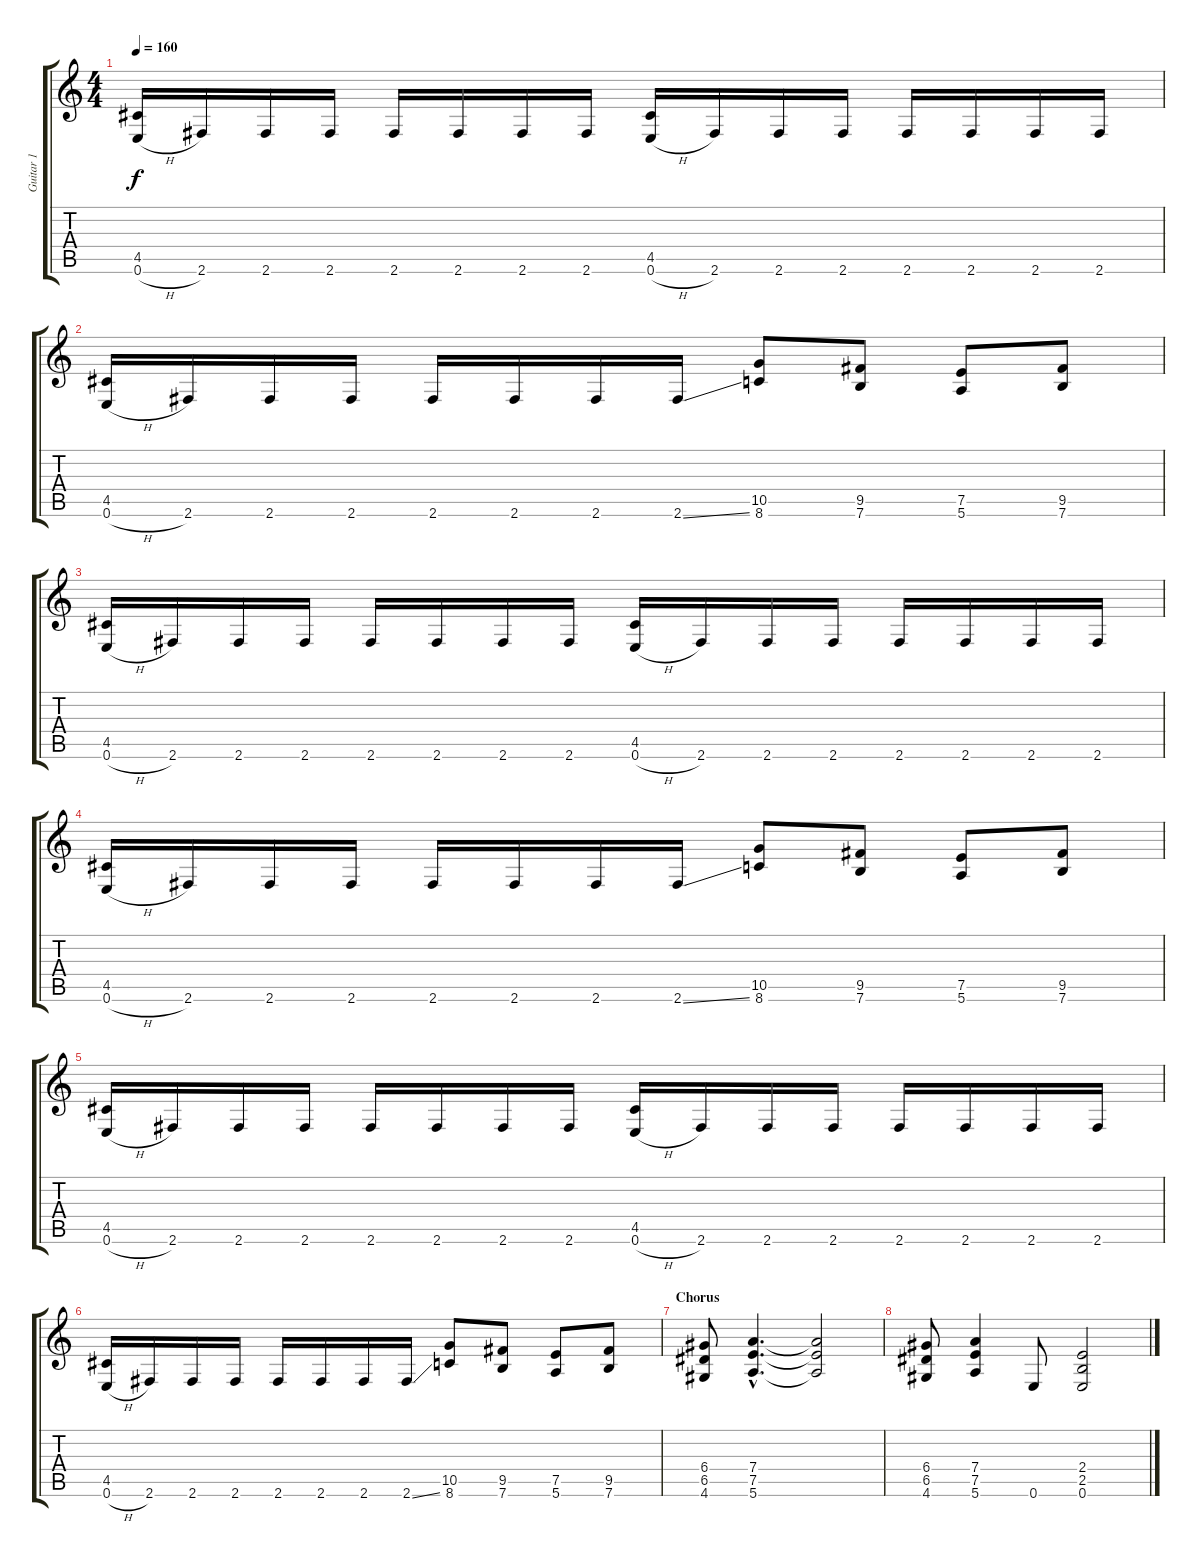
\track ("Guitar 1" "Guitar 1") {instrument distortionguitar}
\staff {score tabs}
\tuning (E4 B3 G3 D3 A2 E2) {hide}
\ts (4 4)
\tempo 160
\clef g2
\ks c
(4.5 0.6{h}).16{dy f} 2.6.16 2.6.16 2.6.16 2.6.16 2.6.16 2.6.16 2.6.16 (4.5 0.6{h}).16 2.6.16 2.6.16 2.6.16 2.6.16 2.6.16 2.6.16 2.6.16 |
(4.5 0.6{h}).16 2.6.16 2.6.16 2.6.16 2.6.16 2.6.16 2.6.16 2.6{ss}.16 (10.5 8.6).8 (9.5 7.6).8 (7.5 5.6).8 (9.5 7.6).8 |
(4.5 0.6{h}).16 2.6.16 2.6.16 2.6.16 2.6.16 2.6.16 2.6.16 2.6.16 (4.5 0.6{h}).16 2.6.16 2.6.16 2.6.16 2.6.16 2.6.16 2.6.16 2.6.16 |
(4.5 0.6{h}).16 2.6.16 2.6.16 2.6.16 2.6.16 2.6.16 2.6.16 2.6{ss}.16 (10.5 8.6).8 (9.5 7.6).8 (7.5 5.6).8 (9.5 7.6).8 |
(4.5 0.6{h}).16 2.6.16 2.6.16 2.6.16 2.6.16 2.6.16 2.6.16 2.6.16 (4.5 0.6{h}).16 2.6.16 2.6.16 2.6.16 2.6.16 2.6.16 2.6.16 2.6.16 |
(4.5 0.6{h}).16 2.6.16 2.6.16 2.6.16 2.6.16 2.6.16 2.6.16 2.6{ss}.16 (10.5 8.6).8 (9.5 7.6).8 (7.5 5.6).8 (9.5 7.6).8 |
\section ("" "Chorus")
(6.4 6.5 4.6).8 (7.4{hac} 7.5{hac} 5.6{hac}).4{d} (7.4{t} 7.5{t} 5.6{t}).2 |
(6.4 6.5 4.6).8 (7.4 7.5 5.6).4 0.6.8 (2.4 2.5 0.6).2
